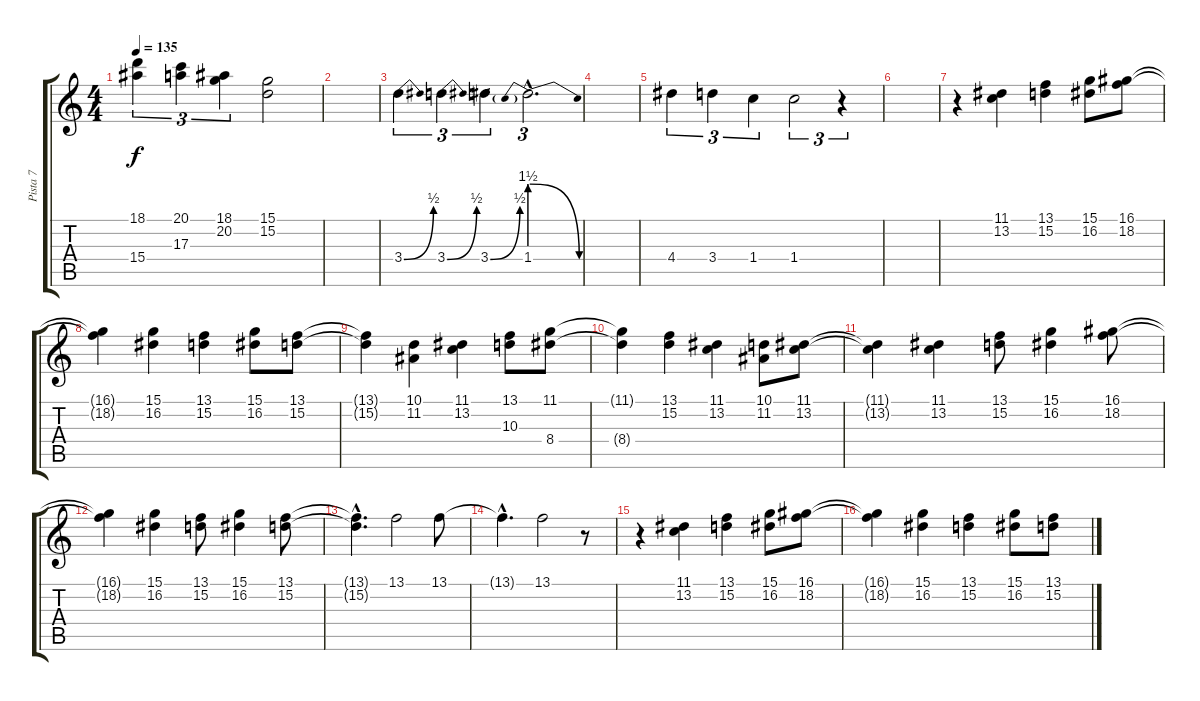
\track ("Pista 7" "Pista 7") {instrument panflute}
\staff {score tabs}
\tuning (E4 B3 E4 B4 A2 E2) {hide}
\ts (4 4)
\tempo 135
\clef g2
\ks c
(18.1 15.4).4{tu (3 2) dy f} (20.1 17.3).4{tu (3 2)} (18.1 20.2).4{tu (3 2)} (15.1 15.2).2 |
|
3.4{be (bend 0 0 60 2)}.4{tu (3 2)} 3.4{be (bend 0 0 60 2)}.4{tu (3 2)} 3.4{be (bend 0 0 60 2)}.4{tu (3 2)} 1.4{be (prebendrelease 0 6 60 0) hac}.2{d tu (3 2)} |
|
4.4.4{tu (3 2)} 3.4.4{tu (3 2)} 1.4.4{tu (3 2)} 1.4.2{tu (3 2)} r.4{tu (3 2)} |
|
r.4 (11.1 13.2).4 (13.1 15.2).4 (15.1 16.2).8 (16.1 18.2).8 |
(16.1{t} 18.2{t}).4 (15.1 16.2).4 (13.1 15.2).4 (15.1 16.2).8 (13.1 15.2).8 |
(13.1{t} 15.2{t}).4 (10.1 11.2).4 (11.1 13.2).4 (13.1 10.3).8 (11.1 8.4).8 |
(11.1{t} 8.4{t}).4 (13.1 15.2).4 (11.1 13.2).4 (10.1 11.2).8 (11.1 13.2).8 |
(11.1{t} 13.2{t}).4 (11.1 13.2).4 (13.1 15.2).8 (15.1 16.2).4 (16.1 18.2).8 |
(16.1{t} 18.2{t}).4 (15.1 16.2).4 (13.1 15.2).8 (15.1 16.2).4 (13.1 15.2).8 |
(13.1{hac t} 15.2{hac t}).4{d} 13.1.2{volume 10} 13.1.8 |
13.1{hac t}.4{d} 13.1.2 r.8 |
r.4 (11.1 13.2).4 (13.1 15.2).4 (15.1 16.2).8 (16.1 18.2).8 |
(16.1{t} 18.2{t}).4 (15.1 16.2).4 (13.1 15.2).4 (15.1 16.2).8 (13.1 15.2).8
